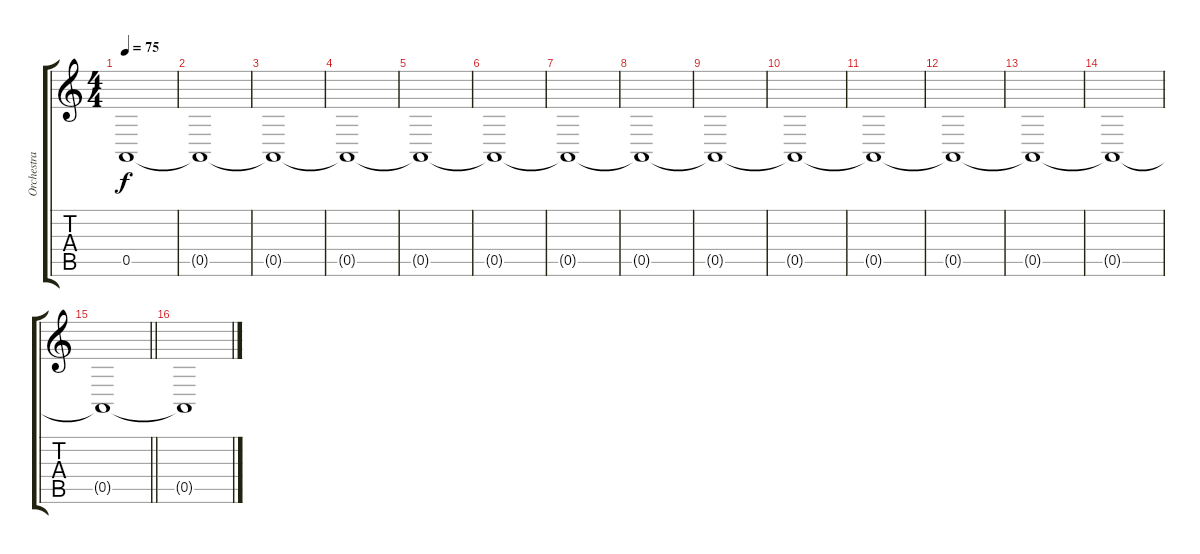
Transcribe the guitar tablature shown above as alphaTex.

\track ("Orchestra" "Orchestra") {instrument applause}
\staff {score tabs}
\tuning (E4 B3 G3 D3 A2 E2) {hide}
\ts (4 4)
\tempo 75
\clef g2
\ks c
0.5{t}.1{dy f} |
0.5{t}.1 |
0.5{t}.1 |
0.5{t}.1 |
0.5{t}.1 |
0.5{t}.1 |
0.5{t}.1 |
0.5{t}.1 |
0.5{t}.1 |
0.5{t}.1 |
0.5{t}.1 |
0.5{t}.1 |
0.5{t}.1 |
0.5{t}.1 |
\barLineRight lightlight
0.5{t}.1 |
\section ("" "")
0.5{t}.1
